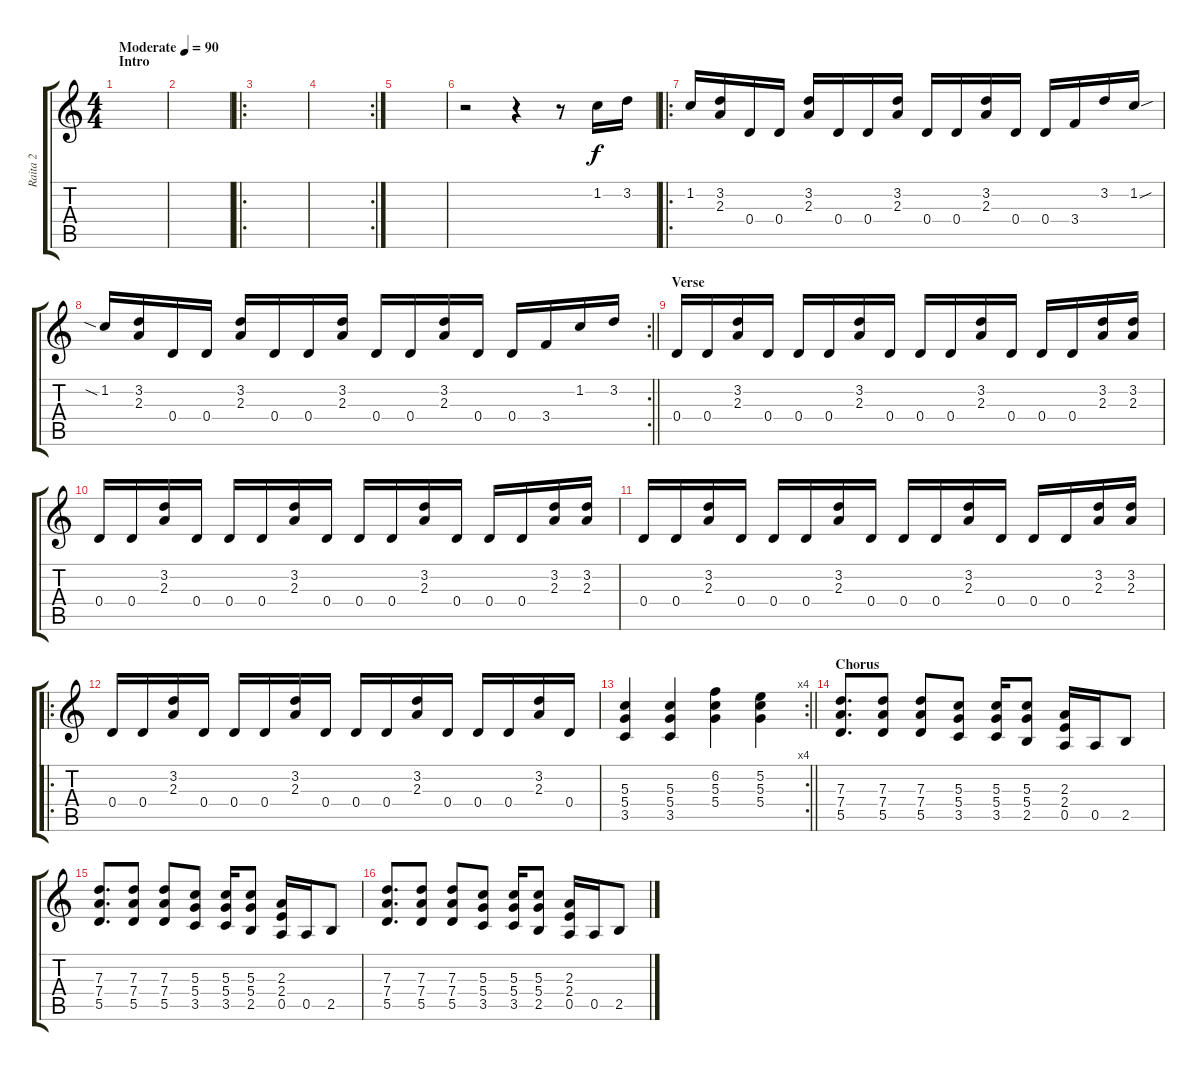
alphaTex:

\track ("Raita 2" "Raita 2") {instrument overdrivenguitar}
\staff {score tabs}
\tuning (E4 B3 G3 D3 A2 E2) {hide}
\ts (4 4)
\section ("" "Intro")
\tempo (90 "Moderate")
\clef g2
\ks c
|
|
\ro
|
\rc 2
|
|
r.2 r.4 r.8 1.2.16 3.2.16 |
\ro
1.2.16 (3.2 2.3).16 0.4.16 0.4.16 (3.2 2.3).16 0.4.16 0.4.16 (3.2 2.3).16 0.4.16 0.4.16 (3.2 2.3).16 0.4.16 0.4.16 3.4.16 3.2.16 1.2{sou}.16 |
\rc 2
\barLineRight lightlight
1.2{sia}.16 (3.2 2.3).16 0.4.16 0.4.16 (3.2 2.3).16 0.4.16 0.4.16 (3.2 2.3).16 0.4.16 0.4.16 (3.2 2.3).16 0.4.16 0.4.16 3.4.16 1.2.16 3.2.16 |
\section ("" "Verse")
0.4.16 0.4.16 (3.2 2.3).16 0.4.16 0.4.16 0.4.16 (3.2 2.3).16 0.4.16 0.4.16 0.4.16 (3.2 2.3).16 0.4.16 0.4.16 0.4.16 (3.2 2.3).16 (3.2 2.3).16 |
0.4.16 0.4.16 (3.2 2.3).16 0.4.16 0.4.16 0.4.16 (3.2 2.3).16 0.4.16 0.4.16 0.4.16 (3.2 2.3).16 0.4.16 0.4.16 0.4.16 (3.2 2.3).16 (3.2 2.3).16 |
0.4.16 0.4.16 (3.2 2.3).16 0.4.16 0.4.16 0.4.16 (3.2 2.3).16 0.4.16 0.4.16 0.4.16 (3.2 2.3).16 0.4.16 0.4.16 0.4.16 (3.2 2.3).16 (3.2 2.3).16 |
\ro
0.4.16 0.4.16 (3.2 2.3).16 0.4.16 0.4.16 0.4.16 (3.2 2.3).16 0.4.16 0.4.16 0.4.16 (3.2 2.3).16 0.4.16 0.4.16 0.4.16 (3.2 2.3).16 0.4.16 |
\rc 4
\barLineRight lightlight
(5.3 5.4 3.5).4 (5.3 5.4 3.5).4 (6.2 5.3 5.4).4 (5.2 5.3 5.4).4 |
\section ("" "Chorus")
(7.3 7.4 5.5).8{d} (7.3 7.4 5.5).8 (7.3 7.4 5.5).8 (5.3 5.4 3.5).8 (5.3 5.4 3.5).16 (5.3 5.4 2.5).8 (2.3 2.4 0.5).16 0.5.16 2.5.8 |
(7.3 7.4 5.5).8{d} (7.3 7.4 5.5).8 (7.3 7.4 5.5).8 (5.3 5.4 3.5).8 (5.3 5.4 3.5).16 (5.3 5.4 2.5).8 (2.3 2.4 0.5).16 0.5.16 2.5.8 |
(7.3 7.4 5.5).8{d} (7.3 7.4 5.5).8 (7.3 7.4 5.5).8 (5.3 5.4 3.5).8 (5.3 5.4 3.5).16 (5.3 5.4 2.5).8 (2.3 2.4 0.5).16 0.5.16 2.5.8
